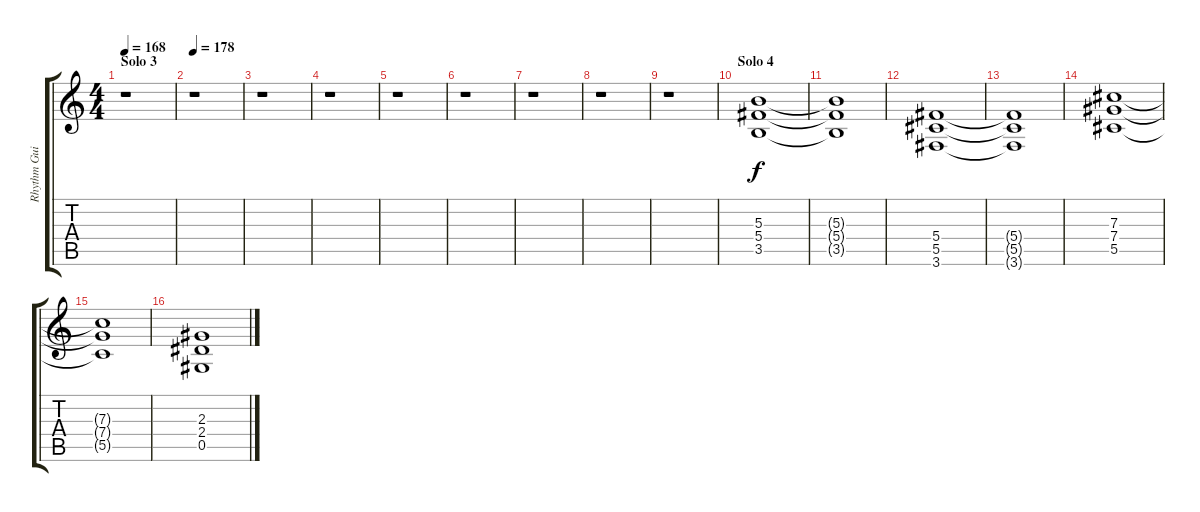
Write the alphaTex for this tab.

\track ("Rhythm Guitar 2 " "Rhythm Gui") {instrument distortionguitar}
\staff {score tabs}
\tuning (Eb4 Bb3 Gb3 Db3 Ab2 Eb2) {hide}
\ts (4 4)
\section ("" "Solo 3")
\tempo 168
\clef g2
\ks c
r.1{dy f} |
\tempo 178
r.1 |
r.1 |
r.1 |
r.1 |
r.1 |
r.1 |
r.1 |
r.1 |
\section ("" "Solo 4")
(5.3 5.4 3.5).1 |
(5.3{t} 5.4{t} 3.5{t}).1 |
(5.4 5.5 3.6).1 |
(5.4{t} 5.5{t} 3.6{t}).1 |
(7.3 7.4 5.5).1 |
(7.3{t} 7.4{t} 5.5{t}).1 |
(2.3 2.4 0.5).1
